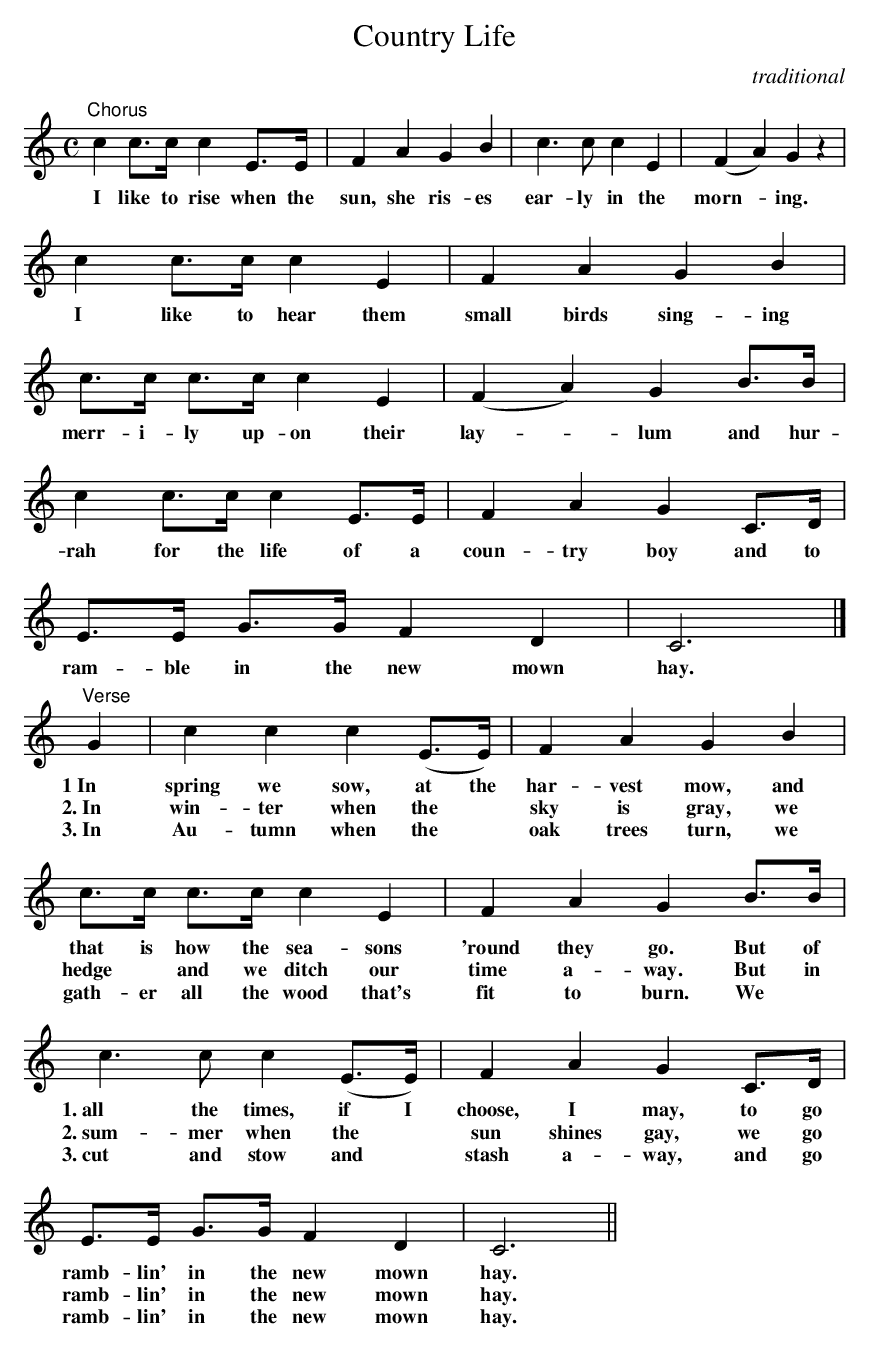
X:1
T:Country Life
C:traditional
M:C
L:1/8
K:C
V:1 clef=treble
"Chorus"\
c2 c>c c2 E>E | F2 A2 G2 B2 | c3 c c2 E2 | (F2 A2) G2 z2 |
w:I like to rise when the | sun, she ris-es | ear-ly in the | morn- * ing. |
c2 c>c c2 E2 | F2 A2 G2 B2 | c>c c>c c2 E2 | (F2 A2) G2 B>B |
w:I like to hear them | small birds sing-ing | merr-i-ly up-on their | lay- * lum and hur-
c2 c>c c2 E>E | F2 A2 G2 C>D | E>E G>G F2 D2 | C6 |]
w:rah for the life of a | coun-try boy and to | ram-ble in the new mown | hay. |
"Verse"\
G2 | c2 c2 c2 (E>E) | F2 A2 G2 B2 | c>c c>c c2 E2 | F2 A2 G2 B>B |
w:1~In | spring we sow, at the | har-vest mow, and | that is how the sea-sons | 'round they go.  But of
w:2.~In | win-ter when the * | sky is gray, we | hedge * and we ditch our | time a-way.  But in
w:3.~In | Au- tumn when the * | oak trees turn, we | gath- er all the wood that's | fit to burn.  We*
c3 c c2 (E>E) | F2 A2 G2 C>D | E>E G>G F2 D2 | C6 ||
w:1.~all the times, if I | choose, I may, to go | ramb-lin' in the new mown | hay. |
w:2.~sum-mer when the * | sun shines gay, we go | ramb-lin' in the new mown | hay. |
w:3.~cut and stow and* | stash a- way, and go | ramb- lin' in the new mown | hay.
